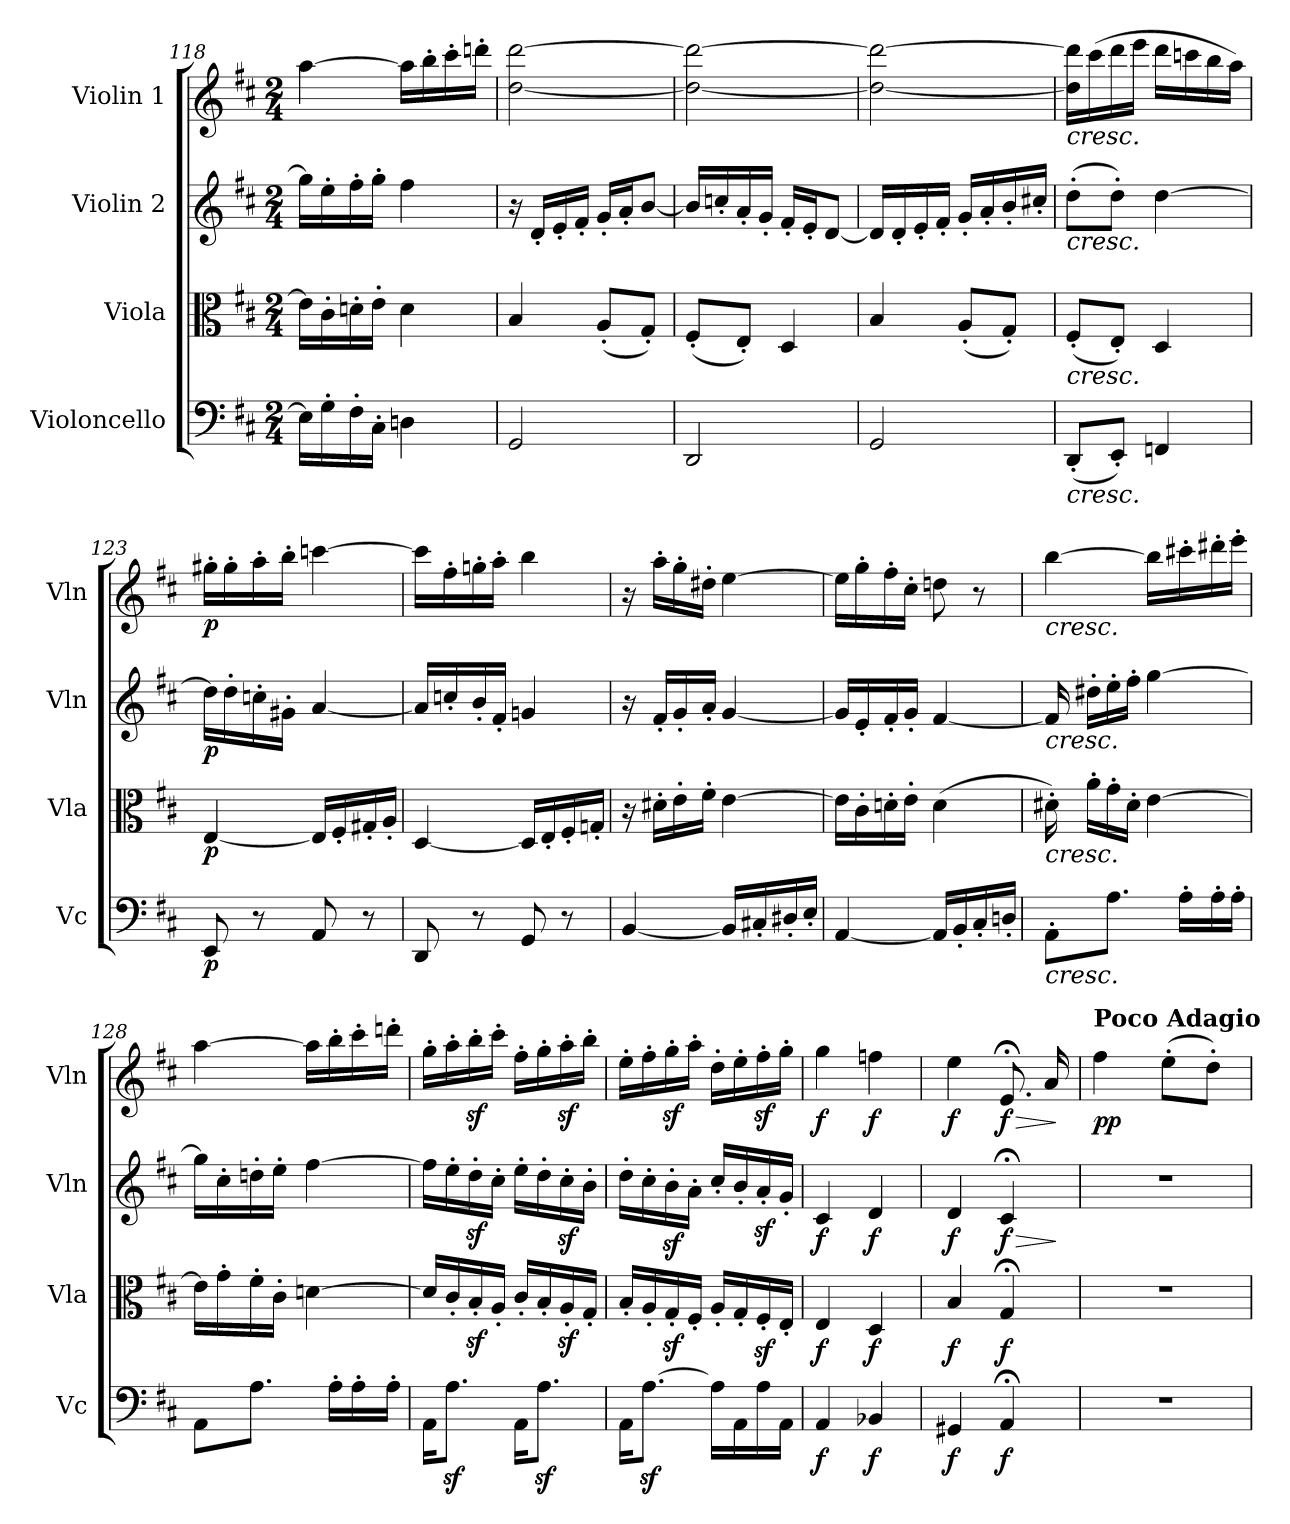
**kern	**dynam	**kern	**dynam	**kern	**dynam	**kern	**dynam
*part4	*part4	*part3	*part3	*part2	*part2	*part1	*part1
*staff4	*staff4	*staff3	*staff3	*staff2	*staff2	*staff1	*staff1
*I"Violoncello	*	*I"Viola	*	*I"Violin 2	*	*I"Violin 1	*
*I'Vc	*	*I'Vla	*	*I'Vln	*	*I'Vln	*
*clefF4	*	*clefC3	*	*clefG2	*	*clefG2	*
*k[f#c#]	*	*k[f#c#]	*	*k[f#c#]	*	*k[f#c#]	*
*M2/4	*	*M2/4	*	*M2/4	*	*M2/4	*
=118	=118	=118	=118	=118	=118	=118	=118
16E\LL]	.	16e\LL]	.	16gg\LL]	.	[4aa\	.
16G'\	.	16c#'\	.	16ee'\	.	.	.
16F#'\	.	16dn'\	.	16ff#'\	.	.	.
16C#'\JJ	.	16e'\JJ	.	16gg'\JJ	.	.	.
4Dn\	.	4d\	.	4ff#\	.	16aa\LL]	.
.	.	.	.	.	.	16bb'\	.
.	.	.	.	.	.	16ccc#'\	.
.	.	.	.	.	.	16dddn'\JJ	.
=119	=119	=119	=119	=119	=119	=119	=119
2GG/	.	4B/	.	16r	.	[2dd\ [2ddd\	.
.	.	.	.	16d'/LL	.	.	.
.	.	.	.	16e'/	.	.	.
.	.	.	.	16f#'/JJ	.	.	.
.	.	(8A'/L	.	16g'/LL	.	.	.
.	.	.	.	16a'/J	.	.	.
.	.	8G'/J)	.	[8b/J	.	.	.
=120	=120	=120	=120	=120	=120	=120	=120
2DD/	.	(8F#'/L	.	16b/LL]	.	2dd\_ 2ddd\_	.
.	.	.	.	16ccn'/	.	.	.
.	.	8E'/J)	.	16a'/	.	.	.
.	.	.	.	16g'/JJ	.	.	.
.	.	4D/	.	16f#'/LL	.	.	.
.	.	.	.	16e'/J	.	.	.
.	.	.	.	[8d/J	.	.	.
=121	=121	=121	=121	=121	=121	=121	=121
2GG/	.	4B/	.	16d/LL]	.	2dd\_ 2ddd\_	.
.	.	.	.	16d'/	.	.	.
.	.	.	.	16e'/	.	.	.
.	.	.	.	16f#'/JJ	.	.	.
.	.	(8A'/L	.	16g'/LL	.	.	.
.	.	.	.	16a'/	.	.	.
.	.	8G'/J)	.	16b'/	.	.	.
.	.	.	.	16cc#X'/JJ	.	.	.
!!LO:LB:g=z
=122	=122	=122	=122	=122	=122	=122	=122
!	!	!	!	!	!	!LO:TX:b:i:t=cresc.	!
!	!	!	!	!LO:TX:b:i:t=cresc.	!	!	!
!	!	!LO:TX:b:i:t=cresc.	!	!	!	!	!
!LO:TX:b:i:t=cresc.	!	!	!	!	!	!	!
(8DD'/L	.	(8F#'/L	.	(8dd'\L	.	16dd\] 16ddd\]LL	.
.	.	.	.	.	.	(16ccc#\	.
8EE'/J)	.	8E'/J)	.	8dd'\J)	.	16ddd\	.
.	.	.	.	.	.	16eee\JJ	.
4FFn/	.	4D/	.	[4dd\	.	16ddd\LL	.
.	.	.	.	.	.	16cccn\	.
.	.	.	.	.	.	16bb\	.
.	.	.	.	.	.	16aa\JJ)	.
!!LO:LB:g=z
=123	=123	=123	=123	=123	=123	=123	=123
!	!LO:DY:b	!	!LO:DY:b	!	!LO:DY:b	!	!LO:DY:b
8EE/	p	[4E/	p	16dd\LL]	p	16gg#X'\LL	p
.	.	.	.	16dd'\	.	16gg#'\	.
8r	.	.	.	16ccn'\	.	16aa'\	.
.	.	.	.	16g#X'\JJ	.	16bb'\JJ	.
8AA/	.	16E/LL]	.	[4a/	.	[4cccn\	.
.	.	16F#'/	.	.	.	.	.
8r	.	16G#X'/	.	.	.	.	.
.	.	16A'/JJ	.	.	.	.	.
=124	=124	=124	=124	=124	=124	=124	=124
8DD/	.	[4D/	.	16a/LL]	.	16ccc\LL]	.
.	.	.	.	16ccn'/	.	16ff#'\	.
8r	.	.	.	16b'/	.	16ggn'\	.
.	.	.	.	16f#'/JJ	.	16aa'\JJ	.
8GG/	.	16D/LL]	.	4gn/	.	4bb\	.
.	.	16E'/	.	.	.	.	.
8r	.	16F#'/	.	.	.	.	.
.	.	16Gn'/JJ	.	.	.	.	.
=125	=125	=125	=125	=125	=125	=125	=125
[4BB/	.	16r	.	16r	.	16r	.
.	.	16d#X'\LL	.	16f#'/LL	.	16aa'\LL	.
.	.	16e'\	.	16g'/	.	16gg'\	.
.	.	16f#'\JJ	.	16a'/JJ	.	16dd#X'\JJ	.
16BB/LL]	.	[4e\	.	[4g/	.	[4ee\	.
16C#X'/	.	.	.	.	.	.	.
16D#X'/	.	.	.	.	.	.	.
16E'/JJ	.	.	.	.	.	.	.
=126	=126	=126	=126	=126	=126	=126	=126
[4AA/	.	16e\LL]	.	16g/LL]	.	16ee\LL]	.
.	.	16c#'\	.	16e'/	.	16gg'\	.
.	.	16dn'\	.	16f#'/	.	16ff#'\	.
.	.	16e'\JJ	.	16g'/JJ	.	16cc#'\JJ	.
16AA/LL]	.	(4d\	.	[4f#/	.	8ddn\	.
16BB'/	.	.	.	.	.	.	.
16C#'/	.	.	.	.	.	8r	.
16Dn'/JJ	.	.	.	.	.	.	.
!!LO:PB:g=z
=127	=127	=127	=127	=127	=127	=127	=127
!	!	!	!	!	!	!LO:TX:b:i:t=cresc.	!
!	!	!	!	!LO:TX:b:i:t=cresc.	!	!	!
!	!	!LO:TX:b:i:t=cresc.	!	!	!	!	!
!LO:TX:b:i:t=cresc.	!	!	!	!	!	!	!
8AA'\L	.	16d#X'\)	.	16f#/]	.	[4bb\	.
.	.	16a'\LL	.	16dd#X'\LL	.	.	.
8.A\J	.	16g'\	.	16ee'\	.	.	.
.	.	16d#'\JJ	.	16ff#'\JJ	.	.	.
.	.	[4e\	.	[4gg\	.	16bb\LL]	.
16A'\LL	.	.	.	.	.	16ccc#X'\	.
16A'\	.	.	.	.	.	16ddd#X'\	.
16A'\JJ	.	.	.	.	.	16eee'\JJ	.
!!LO:LB:g=z
=128	=128	=128	=128	=128	=128	=128	=128
8AA\L	.	16e\LL]	.	16gg\LL]	.	[4aa\	.
.	.	16g'\	.	16cc#'\	.	.	.
8.A\J	.	16f#'\	.	16ddn'\	.	.	.
.	.	16c#'\JJ	.	16ee'\JJ	.	.	.
.	.	[4dn\	.	[4ff#\	.	16aa\LL]	.
16A'\LL	.	.	.	.	.	16bb'\	.
16A'\	.	.	.	.	.	16ccc#'\	.
16A'\JJ	.	.	.	.	.	16dddn'\JJ	.
=129	=129	=129	=129	=129	=129	=129	=129
16AA\KL	.	16d/LL]	.	16ff#\LL]	.	16gg'\LL	.
8.Az<\J	.	16c#'/	.	16ee'\	.	16aa'\	.
.	.	16Bz<'/	.	16ddz<'\	.	16bbz<'\	.
.	.	16A'/JJ	.	16cc#'\JJ	.	16ccc#'\JJ	.
16AA\KL	.	16c#'/LL	.	16ee'\LL	.	16ff#'\LL	.
8.Az<\J	.	16B'/	.	16dd'\	.	16gg'\	.
.	.	16Az<'/	.	16cc#z<'\	.	16aaz<'\	.
.	.	16G'/JJ	.	16b'\JJ	.	16bb'\JJ	.
=130	=130	=130	=130	=130	=130	=130	=130
16AA\KL	.	16B'/LL	.	16dd'\LL	.	16ee'\LL	.
[8.Az<\J	.	16A'/	.	16cc#'\	.	16ff#'\	.
.	.	16Gz<'/	.	16bz<'\	.	16ggz<'\	.
.	.	16F#'/JJ	.	16a'\JJ	.	16aa'\JJ	.
16A\LL]	.	16A'/LL	.	16cc#'/LL	.	16dd'\LL	.
16AA\	.	16G'/	.	16b'/	.	16ee'\	.
16A\	.	16F#z<'/	.	16az<'/	.	16ff#z<'\	.
16AA\JJ	.	16E'/JJ	.	16g'/JJ	.	16gg'\JJ	.
=131	=131	=131	=131	=131	=131	=131	=131
!	!LO:DY:b	!	!LO:DY:b	!	!LO:DY:b	!	!LO:DY:b
4AA/	f	4E/	f	4c#/	f	4gg\	f
!	!LO:DY:b	!	!LO:DY:b	!	!LO:DY:b	!	!LO:DY:b
4BB-X/	f	4D/	f	4d/	f	4ffn\	f
=132	=132	=132	=132	=132	=132	=132	=132
!	!LO:DY:b	!	!LO:DY:b	!	!LO:DY:b	!	!LO:DY:b
4GG#X/	f	4B/	f	4d/	f	4ee\	f
!	!LO:DY:b	!	!LO:DY:b	!	!LO:HP:b	!	!LO:HP:b
!	!	!	!	!	!LO:DY:n=1:b	!	!LO:DY:n=1:b
4AA;</	f	4G;</	f	4c#;</	> f	8.e;</	> f
.	.	.	.	.	.	16a/	.
.	.	.	.	.	]	.	]
=133	=133	=133	=133	=133	=133	=133	=133
!	!	!	!	!	!	!LO:TX:a:B:t=Poco Adagio	!
!	!	!	!	!	!	!	!LO:DY:b
2r	.	2r	.	2r	.	4ff#\	pp
.	.	.	.	.	.	(8ee'\L	.
.	.	.	.	.	.	8dd'\J)	.
=	=	=	=	=	=	=	=
*-	*-	*-	*-	*-	*-	*-	*-
